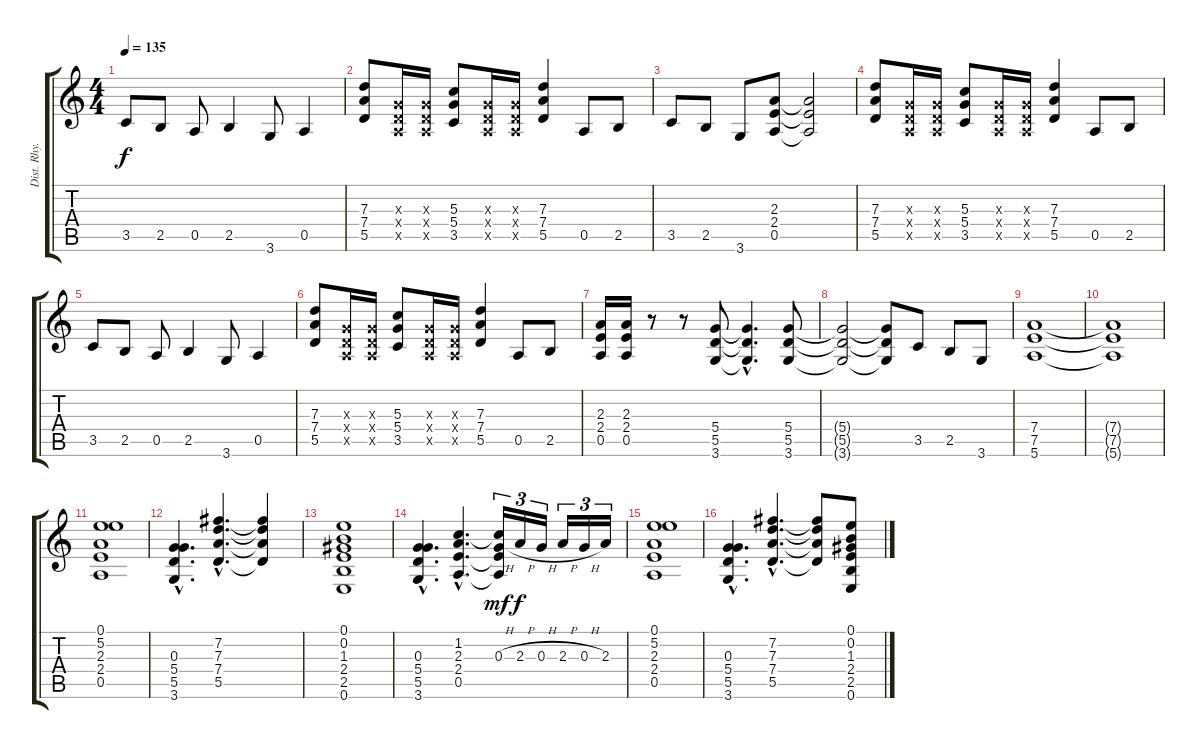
\track ("Dist. Rhy. Guitar (Alex Lifeson)" "Dist. Rhy.") {instrument distortionguitar}
\staff {score tabs}
\tuning (E4 B3 G3 D3 A2 E2) {hide}
\ts (4 4)
\tempo 135
\clef g2
\ks c
3.5.8{dy f} 2.5.8 0.5.8 2.5.4 3.6.8 0.5.4 |
(7.3 7.4 5.5).8 (0.3{x} 0.4{x} 0.5{x}).16 (0.3{x} 0.4{x} 0.5{x}).16 (5.3 5.4 3.5).8 (0.3{x} 0.4{x} 0.5{x}).16 (0.3{x} 0.4{x} 0.5{x}).16 (7.3 7.4 5.5).4 0.5.8 2.5.8 |
3.5.8 2.5.8 3.6.8 (2.3 2.4 0.5).8 (2.3{t} 2.4{t} 0.5{t}).2 |
(7.3 7.4 5.5).8 (0.3{x} 0.4{x} 0.5{x}).16 (0.3{x} 0.4{x} 0.5{x}).16 (5.3 5.4 3.5).8 (0.3{x} 0.4{x} 0.5{x}).16 (0.3{x} 0.4{x} 0.5{x}).16 (7.3 7.4 5.5).4 0.5.8 2.5.8 |
3.5.8 2.5.8 0.5.8 2.5.4 3.6.8 0.5.4 |
(7.3 7.4 5.5).8 (0.3{x} 0.4{x} 0.5{x}).16 (0.3{x} 0.4{x} 0.5{x}).16 (5.3 5.4 3.5).8 (0.3{x} 0.4{x} 0.5{x}).16 (0.3{x} 0.4{x} 0.5{x}).16 (7.3 7.4 5.5).4 0.5.8 2.5.8 |
(2.3 2.4 0.5).16 (2.3 2.4 0.5).16 r.8 r.8 (5.4 5.5 3.6).8 (5.4{hac t} 5.5{hac t} 3.6{hac t}).4{d} (5.4 5.5 3.6).8 |
(5.4{t} 5.5{t} 3.6{t}).2 (5.4{t} 5.5{t} 3.6{t}).8 3.5.8 2.5.8 3.6.8 |
(7.4 7.5 5.6).1 |
(7.4{t} 7.5{t} 5.6{t}).1 |
(0.1 5.2 2.3 2.4 0.5).1 |
(0.3{hac} 5.4{hac} 5.5{hac} 3.6{hac}).4{d} (7.2{hac} 7.3{hac} 7.4{hac} 5.5{hac}).4{d} (7.2{t} 7.3{t} 7.4{t} 5.5{t}).4 |
(0.1 0.2 1.3 2.4 2.5 0.6).1 |
(0.3{hac} 5.4{hac} 5.5{hac} 3.6{hac}).4{d} (1.2{hac} 2.3{hac} 2.4{hac} 0.5{hac}).4{d} (1.2{t} 0.3{h} 2.4{t} 0.5{t}).16{tu (3 2) dy mf} 2.3{h}.16{tu (3 2) dy f} 0.3{h}.16{tu (3 2)} 2.3{h}.16{tu (3 2)} 0.3{h}.16{tu (3 2)} 2.3.16{tu (3 2)} |
(0.1 5.2 2.3 2.4 0.5).1 |
(0.3{hac} 5.4{hac} 5.5{hac} 3.6{hac}).4{d} (7.2{hac} 7.3{hac} 7.4{hac} 5.5{hac}).4{d} (7.2{t} 7.3{t} 7.4{t} 5.5{t}).8 (0.1 0.2 1.3 2.4 2.5 0.6).8
